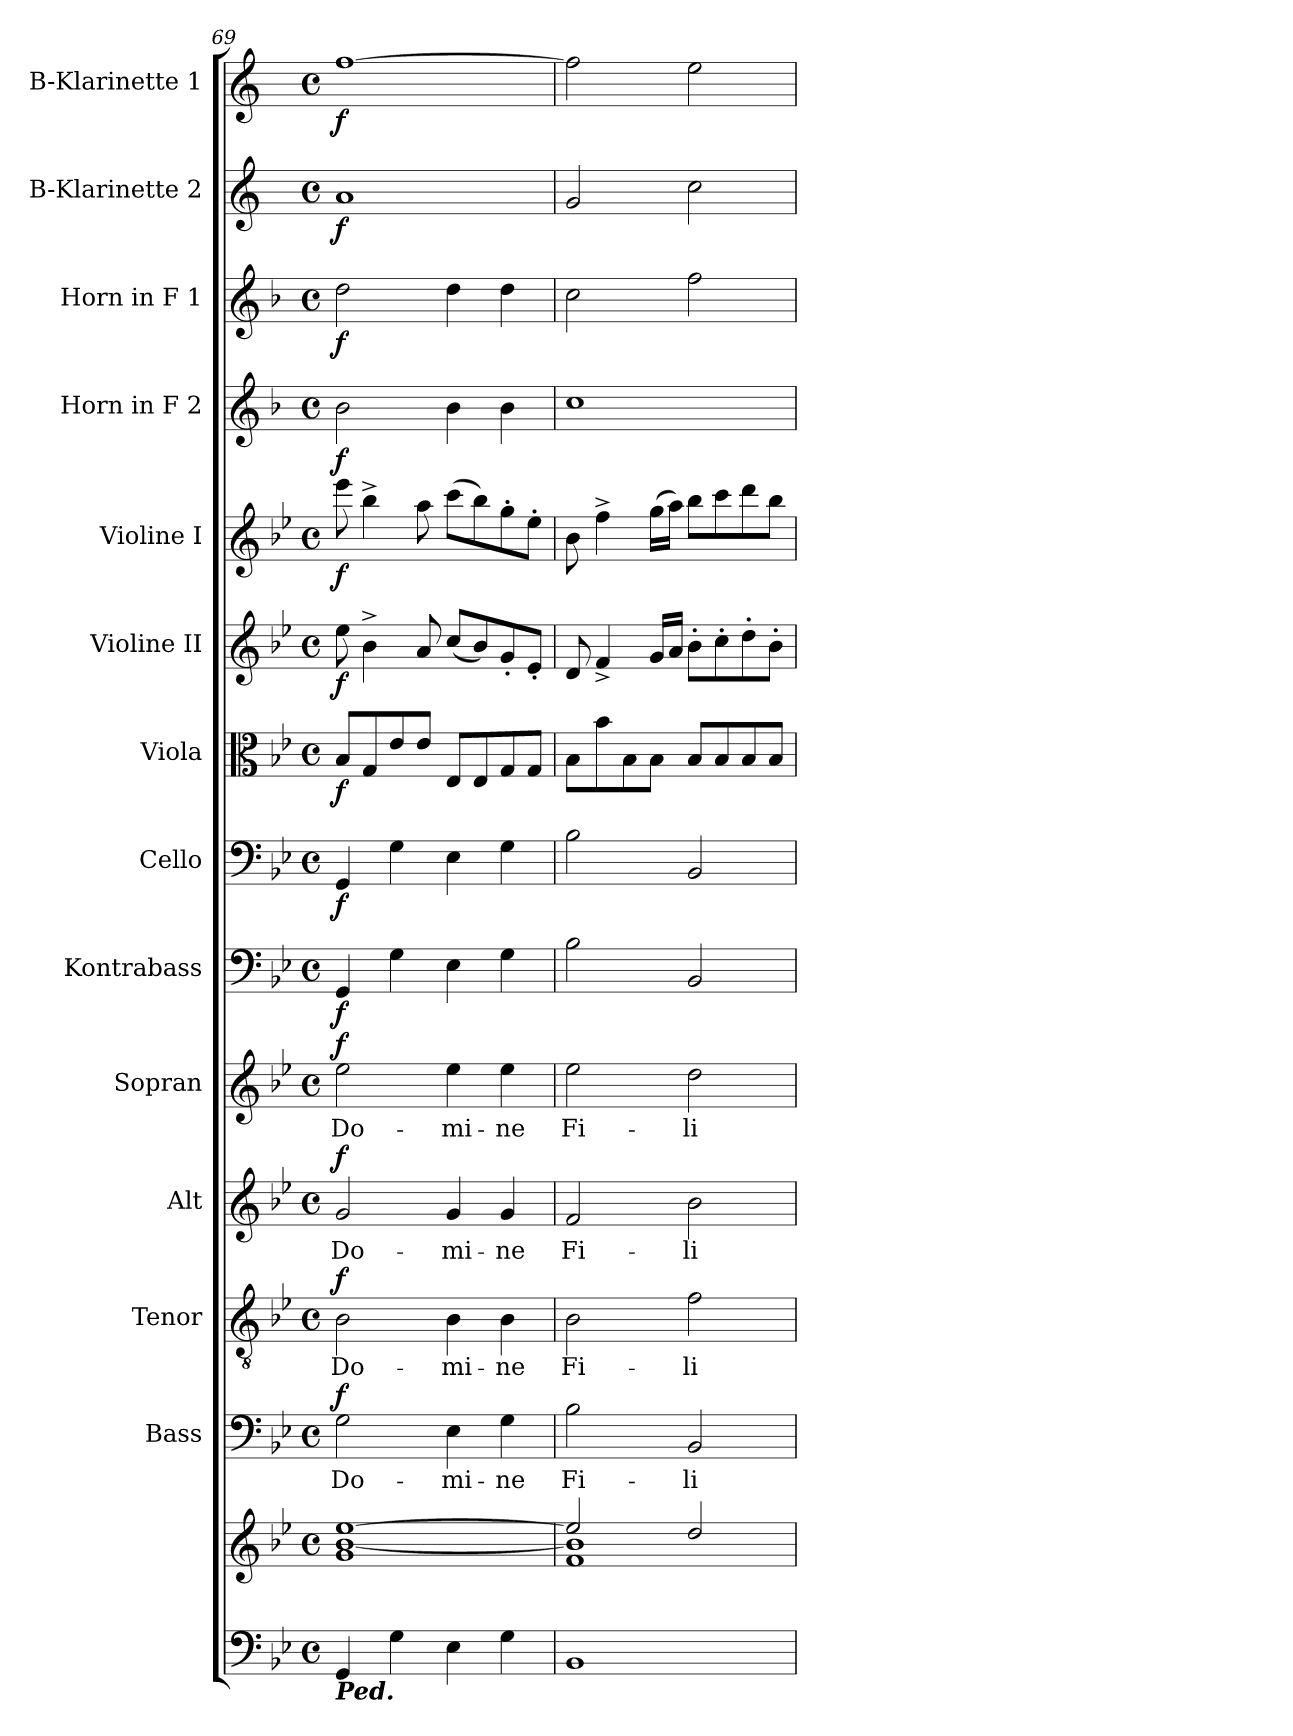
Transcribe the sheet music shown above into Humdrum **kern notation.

**kern	**kern	**kern	**text	**dynam	**kern	**text	**dynam	**kern	**text	**dynam	**kern	**text	**dynam	**kern	**dynam	**kern	**dynam	**kern	**dynam	**kern	**dynam	**kern	**dynam	**kern	**dynam	**kern	**dynam	**kern	**dynam	**kern	**dynam
*part14	*part14	*part13	*part13	*part13	*part12	*part12	*part12	*part11	*part11	*part11	*part10	*part10	*part10	*part9	*part9	*part8	*part8	*part7	*part7	*part6	*part6	*part5	*part5	*part4	*part4	*part3	*part3	*part2	*part2	*part1	*part1
*staff15	*staff14	*staff13	*staff13	*staff13	*staff12	*staff12	*staff12	*staff11	*staff11	*staff11	*staff10	*staff10	*staff10	*staff9	*staff9	*staff8	*staff8	*staff7	*staff7	*staff6	*staff6	*staff5	*staff5	*staff4	*staff4	*staff3	*staff3	*staff2	*staff2	*staff1	*staff1
*	*	*I"Bass	*	*	*I"Tenor	*	*	*I"Alt	*	*	*I"Sopran	*	*	*I"Kontrabass	*	*I"Cello	*	*I"Viola	*	*I"Violine II	*	*I"Violine I	*	*I"Horn in F 2	*	*I"Horn in F 1	*	*I"B-Klarinette 2	*	*I"B-Klarinette 1	*
*	*	*I'B.	*	*	*I'T.	*	*	*I'A.	*	*	*I'S.	*	*	*I'Kb.	*	*	*	*I'Vla.	*	*I'Vl. II	*	*I'Vl. I	*	*	*	*	*	*I'B Kl. 2	*	*I'B Kl. 1	*
*clefF4	*clefG2	*clefF4	*	*	*clefGv2	*	*	*clefG2	*	*	*clefG2	*	*	*clefF4	*	*clefF4	*	*clefC3	*	*clefG2	*	*clefG2	*	*clefG2	*	*clefG2	*	*clefG2	*	*clefG2	*
*	*	*	*	*	*	*	*	*	*	*	*	*	*	*ITrd7c12	*	*	*	*	*	*	*	*	*	*ITrd4c7	*	*ITrd4c7	*	*ITrd1c2	*	*ITrd1c2	*
*k[b-e-]	*k[b-e-]	*k[b-e-]	*	*	*k[b-e-]	*	*	*k[b-e-]	*	*	*k[b-e-]	*	*	*k[b-e-]	*	*k[b-e-]	*	*k[b-e-]	*	*k[b-e-]	*	*k[b-e-]	*	*k[b-e-]	*	*k[b-e-]	*	*k[b-e-]	*	*k[b-e-]	*
*B-:	*B-:	*B-:	*	*	*B-:	*	*	*B-:	*	*	*B-:	*	*	*B-:	*	*B-:	*	*B-:	*	*B-:	*	*B-:	*	*B-:	*	*B-:	*	*B-:	*	*B-:	*
*M4/4	*M4/4	*M4/4	*	*	*M4/4	*	*	*M4/4	*	*	*M4/4	*	*	*M4/4	*	*M4/4	*	*M4/4	*	*M4/4	*	*M4/4	*	*M4/4	*	*M4/4	*	*M4/4	*	*M4/4	*
*met(c)	*met(c)	*met(c)	*	*	*met(c)	*	*	*met(c)	*	*	*met(c)	*	*	*met(c)	*	*met(c)	*	*met(c)	*	*met(c)	*	*met(c)	*	*met(c)	*	*met(c)	*	*met(c)	*	*met(c)	*
=69	=69	=69	=69	=69	=69	=69	=69	=69	=69	=69	=69	=69	=69	=69	=69	=69	=69	=69	=69	=69	=69	=69	=69	=69	=69	=69	=69	=69	=69	=69	=69
*	*^	*	*	*	*	*	*	*	*	*	*	*	*	*	*	*	*	*	*	*	*	*	*	*	*	*	*	*	*	*	*
!LO:TX:b:Bi:t=Ped.	!	!	!	!	!	!	!	!	!	!	!	!	!	!	!	!	!	!	!	!	!	!	!	!	!	!	!	!	!	!	!	!
!	!	!	!	!LO:LY:b	!LO:DY:a	!	!LO:LY:b	!LO:DY:a	!	!LO:LY:b	!LO:DY:a	!	!LO:LY:b	!LO:DY:a	!	!LO:DY:b	!	!LO:DY:b	!	!LO:DY:b	!	!LO:DY:b	!	!LO:DY:b	!	!LO:DY:b	!	!LO:DY:b	!	!LO:DY:b	!	!LO:DY:b
4GG/	[>1ee-	1g [<1b-	2G\	Do-	f	2B-\	Do-	f	2g/	Do-	f	2ee-\	Do-	f	4GGG/	f	4GG/	f	8B-/L	f	8ee-\	f	8eee-\	f	2e-\	f	2g\	f	1g	f	[1ee-	f
.	.	.	.	.	.	.	.	.	.	.	.	.	.	.	.	.	.	.	8G/	.	4b-^>\	.	4bb-^>\	.	.	.	.	.	.	.	.	.
4G\	.	.	.	.	.	.	.	.	.	.	.	.	.	.	4GG\	.	4G\	.	8e-/	.	.	.	.	.	.	.	.	.	.	.	.	.
.	.	.	.	.	.	.	.	.	.	.	.	.	.	.	.	.	.	.	8e-/J	.	8a/	.	8aa\	.	.	.	.	.	.	.	.	.
!	!	!	!	!LO:LY:b	!	!	!LO:LY:b	!	!	!LO:LY:b	!	!	!LO:LY:b	!	!	!	!	!	!	!	!	!	!	!	!	!	!	!	!	!	!	!
4E-\	.	.	4E-\	-mi-	.	4B-\	-mi-	.	4g/	-mi-	.	4ee-\	-mi-	.	4EE-\	.	4E-\	.	8E-/L	.	(<8cc/L	.	(>8ccc\L	.	4e-\	.	4g\	.	.	.	.	.
.	.	.	.	.	.	.	.	.	.	.	.	.	.	.	.	.	.	.	8E-/	.	8b-/)	.	8bb-\)	.	.	.	.	.	.	.	.	.
!	!	!	!	!LO:LY:b	!	!	!LO:LY:b	!	!	!LO:LY:b	!	!	!LO:LY:b	!	!	!	!	!	!	!	!	!	!	!	!	!	!	!	!	!	!	!
4G\	.	.	4G\	-ne	.	4B-\	-ne	.	4g/	-ne	.	4ee-\	-ne	.	4GG\	.	4G\	.	8G/	.	8g'</	.	8gg'>\	.	4e-\	.	4g\	.	.	.	.	.
.	.	.	.	.	.	.	.	.	.	.	.	.	.	.	.	.	.	.	8G/J	.	8e-'</J	.	8ee-'>\J	.	.	.	.	.	.	.	.	.
=70	=70	=70	=70	=70	=70	=70	=70	=70	=70	=70	=70	=70	=70	=70	=70	=70	=70	=70	=70	=70	=70	=70	=70	=70	=70	=70	=70	=70	=70	=70	=70	=70
!	!	!	!	!LO:LY:b	!	!	!LO:LY:b	!	!	!LO:LY:b	!	!	!LO:LY:b	!	!	!	!	!	!	!	!	!	!	!	!	!	!	!	!	!	!	!
1BB-	2ee-/]	1f 1b-]	2B-\	Fi-	.	2B-\	Fi-	.	2f/	Fi-	.	2ee-\	Fi-	.	2BB-\	.	2B-\	.	8B-\L	.	8d/	.	8b-\	.	1f	.	2f\	.	2f/	.	2ee-\]	.
.	.	.	.	.	.	.	.	.	.	.	.	.	.	.	.	.	.	.	8b-\	.	4f^</	.	4ff^>\	.	.	.	.	.	.	.	.	.
.	.	.	.	.	.	.	.	.	.	.	.	.	.	.	.	.	.	.	8B-\	.	.	.	.	.	.	.	.	.	.	.	.	.
.	.	.	.	.	.	.	.	.	.	.	.	.	.	.	.	.	.	.	8B-\J	.	16g/LL	.	(>16gg\LL	.	.	.	.	.	.	.	.	.
.	.	.	.	.	.	.	.	.	.	.	.	.	.	.	.	.	.	.	.	.	16a/JJ	.	16aa\JJ)	.	.	.	.	.	.	.	.	.
!	!	!	!	!LO:LY:b	!	!	!LO:LY:b	!	!	!LO:LY:b	!	!	!LO:LY:b	!	!	!	!	!	!	!	!	!	!	!	!	!	!	!	!	!	!	!
.	2dd/	.	2BB-/	-li	.	2f\	-li	.	2b-\	-li	.	2dd\	-li	.	2BBB-/	.	2BB-/	.	8B-/L	.	8b-'>\L	.	8bb-\L	.	.	.	2b-\	.	2b-\	.	2dd\	.
.	.	.	.	.	.	.	.	.	.	.	.	.	.	.	.	.	.	.	8B-/	.	8cc'>\	.	8ccc\	.	.	.	.	.	.	.	.	.
.	.	.	.	.	.	.	.	.	.	.	.	.	.	.	.	.	.	.	8B-/	.	8dd'>\	.	8ddd\	.	.	.	.	.	.	.	.	.
.	.	.	.	.	.	.	.	.	.	.	.	.	.	.	.	.	.	.	8B-/J	.	8b-'>\J	.	8bb-\J	.	.	.	.	.	.	.	.	.
*	*v	*v	*	*	*	*	*	*	*	*	*	*	*	*	*	*	*	*	*	*	*	*	*	*	*	*	*	*	*	*	*	*
=	=	=	=	=	=	=	=	=	=	=	=	=	=	=	=	=	=	=	=	=	=	=	=	=	=	=	=	=	=	=	=
*-	*-	*-	*-	*-	*-	*-	*-	*-	*-	*-	*-	*-	*-	*-	*-	*-	*-	*-	*-	*-	*-	*-	*-	*-	*-	*-	*-	*-	*-	*-	*-
